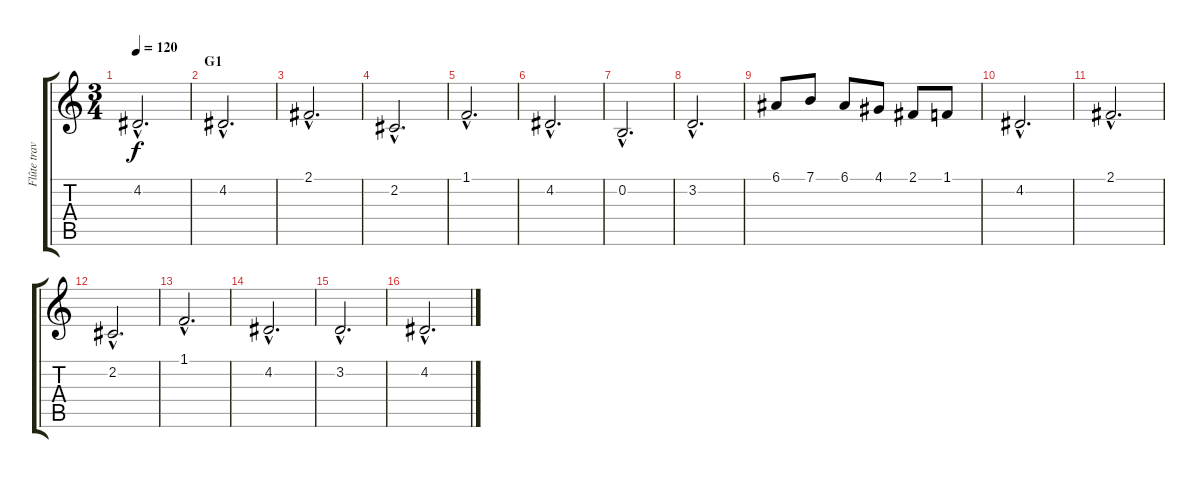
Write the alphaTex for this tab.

\track ("Flûte traversière" "Flûte trav") {instrument flute}
\staff {score tabs}
\tuning (E4 B3 G3 D3 A2 E2) {hide}
\ts (3 4)
\tempo 120
\clef g2
\ks c
4.2{hac}.2{d dy f} |
\section ("" "G1")
4.2{hac}.2{d} |
2.1{hac}.2{d} |
2.2{hac}.2{d} |
1.1{hac}.2{d} |
4.2{hac}.2{d} |
0.2{hac}.2{d} |
3.2{hac}.2{d} |
6.1.8 7.1.8 6.1.8 4.1.8 2.1.8 1.1.8 |
4.2{hac}.2{d} |
2.1{hac}.2{d} |
2.2{hac}.2{d} |
1.1{hac}.2{d} |
4.2{hac}.2{d} |
3.2{hac}.2{d} |
4.2{hac}.2{d}
